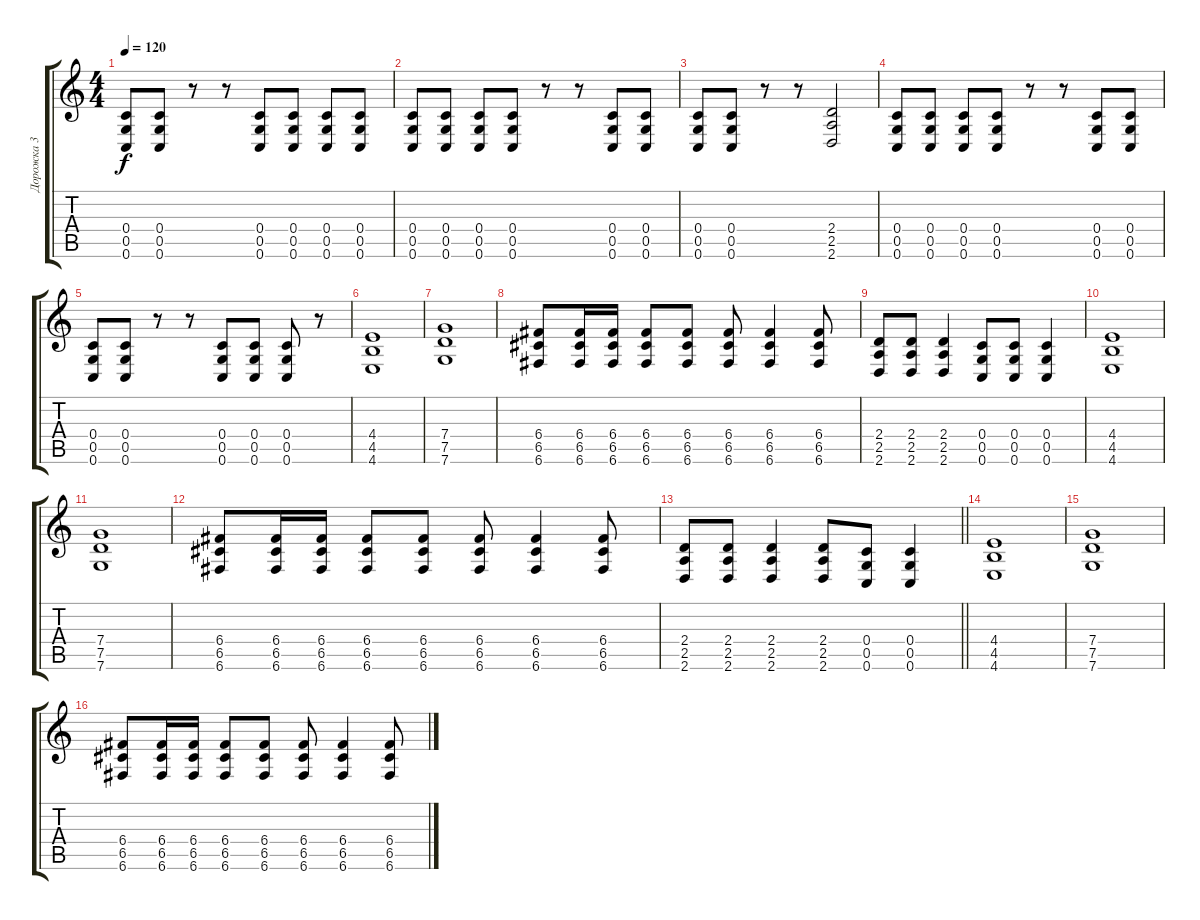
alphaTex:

\track ("Дорожка 3" "Дорожка 3") {instrument distortionguitar}
\staff {score tabs}
\tuning (D4 A3 F3 C3 G2 C2) {hide}
\ts (4 4)
\tempo 120
\clef g2
\ks c
(0.4 0.5 0.6).8{dy f} (0.4 0.5 0.6).8 r.8 r.8 (0.4 0.5 0.6).8 (0.4 0.5 0.6).8 (0.4 0.5 0.6).8 (0.4 0.5 0.6).8 |
(0.4 0.5 0.6).8 (0.4 0.5 0.6).8 (0.4 0.5 0.6).8 (0.4 0.5 0.6).8 r.8 r.8 (0.4 0.5 0.6).8 (0.4 0.5 0.6).8 |
(0.4 0.5 0.6).8 (0.4 0.5 0.6).8 r.8 r.8 (2.4 2.5 2.6).2 |
(0.4 0.5 0.6).8 (0.4 0.5 0.6).8 (0.4 0.5 0.6).8 (0.4 0.5 0.6).8 r.8 r.8 (0.4 0.5 0.6).8 (0.4 0.5 0.6).8 |
(0.4 0.5 0.6).8 (0.4 0.5 0.6).8 r.8 r.8 (0.4 0.5 0.6).8 (0.4 0.5 0.6).8 (0.4 0.5 0.6).8 r.8 |
(4.4 4.5 4.6).1 |
(7.4 7.5 7.6).1 |
(6.4 6.5 6.6).8 (6.4 6.5 6.6).16 (6.4 6.5 6.6).16 (6.4 6.5 6.6).8 (6.4 6.5 6.6).8 (6.4 6.5 6.6).8 (6.4 6.5 6.6).4 (6.4 6.5 6.6).8 |
(2.4 2.5 2.6).8 (2.4 2.5 2.6).8 (2.4 2.5 2.6).4 (0.4 0.5 0.6).8 (0.4 0.5 0.6).8 (0.4 0.5 0.6).4 |
(4.4 4.5 4.6).1 |
(7.4 7.5 7.6).1 |
(6.4 6.5 6.6).8 (6.4 6.5 6.6).16 (6.4 6.5 6.6).16 (6.4 6.5 6.6).8 (6.4 6.5 6.6).8 (6.4 6.5 6.6).8 (6.4 6.5 6.6).4 (6.4 6.5 6.6).8 |
\barLineRight lightlight
(2.4 2.5 2.6).8 (2.4 2.5 2.6).8 (2.4 2.5 2.6).4 (2.4 2.5 2.6).8 (0.4 0.5 0.6).8 (0.4 0.5 0.6).4 |
(4.4 4.5 4.6).1 |
(7.4 7.5 7.6).1 |
(6.4 6.5 6.6).8 (6.4 6.5 6.6).16 (6.4 6.5 6.6).16 (6.4 6.5 6.6).8 (6.4 6.5 6.6).8 (6.4 6.5 6.6).8 (6.4 6.5 6.6).4 (6.4 6.5 6.6).8
